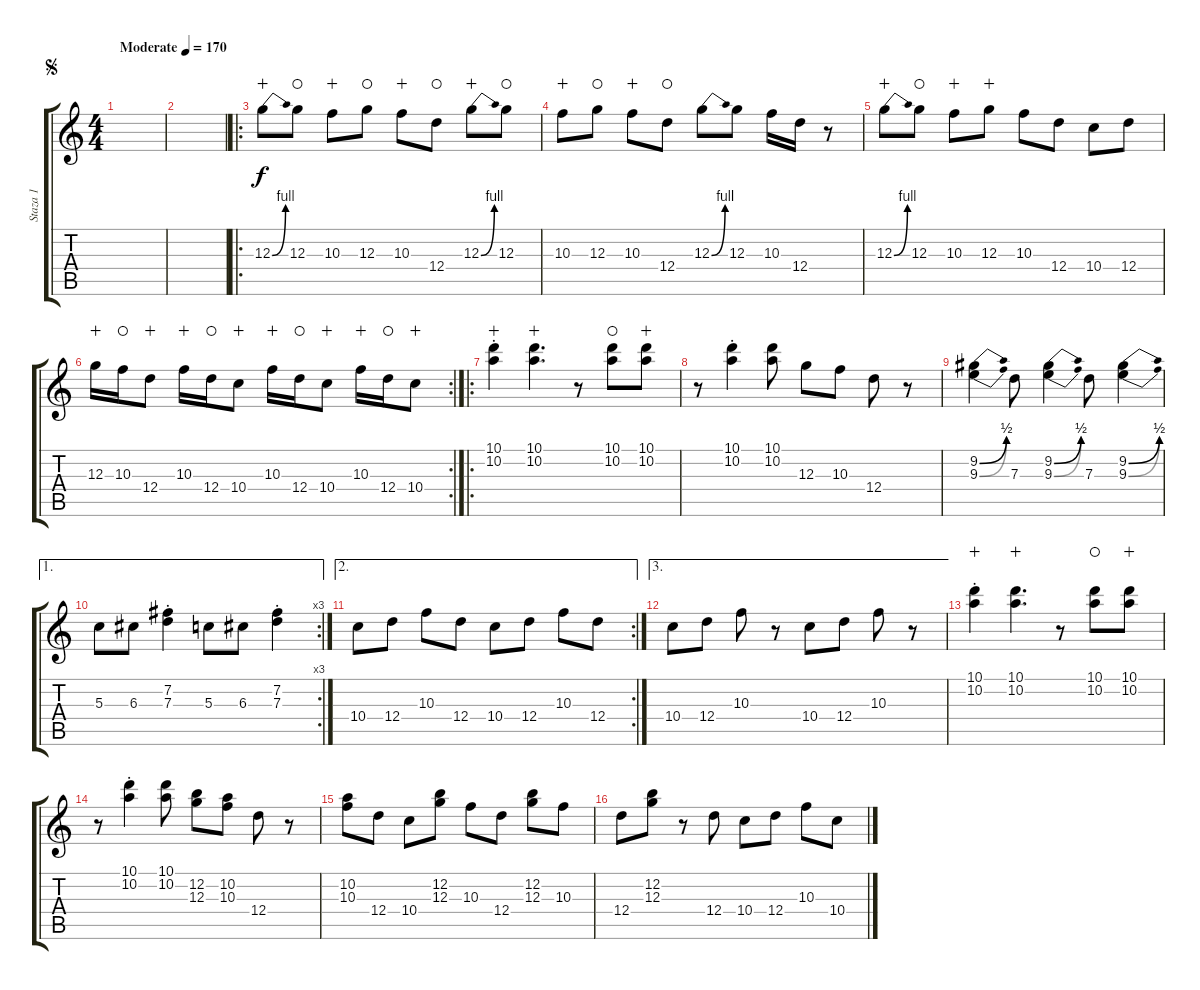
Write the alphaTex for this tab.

\track ("Staza 1" "Staza 1") {instrument overdrivenguitar}
\staff {score tabs}
\tuning (E4 B3 G3 D3 A2 E2) {hide}
\ts (4 4)
\jump segno
\tempo (170 "Moderate")
\clef g2
\ks c
|
|
\ro
12.3{be (bend 0 0 60 4)}.8{volume 16 wahc} 12.3.8{waho} 10.3.8{wahc} 12.3.8{waho} 10.3.8{wahc} 12.4.8{waho} 12.3{be (bend 0 0 60 4)}.8{wahc} 12.3.8{waho} |
10.3.8{wahc} 12.3.8{waho} 10.3.8{wahc} 12.4.8{waho} 12.3{be (bend 0 0 60 4)}.8 12.3.8 10.3.16 12.4.16 r.8 |
12.3{be (bend 0 0 60 4)}.8{wahc} 12.3.8{waho} 10.3.8{wahc} 12.3.8{wahc} 10.3.8 12.4.8 10.4.8 12.4.8 |
\rc 2
12.3.16{wahc} 10.3.16{waho} 12.4.8{wahc} 10.3.16{wahc} 12.4.16{waho} 10.4.8{wahc} 10.3.16{wahc} 12.4.16{waho} 10.4.8{wahc} 10.3.16{wahc} 12.4.16{waho} 10.4.8{wahc} |
\ro
(10.1{st} 10.2{st}).4{volume 16 wahc} (10.1 10.2).4{d wahc} r.8 (10.1 10.2).8{waho} (10.1 10.2).8{wahc} |
r.8 (10.1{st} 10.2{st}).4{volume 9} (10.1 10.2).8{volume 11} 12.3.8 10.3.8 12.4.8 r.8 |
(9.2{be (bend 0 0 60 2)} 9.3{be (bend 0 0 60 2)}).4 7.3.8 (9.2{be (bend 0 0 60 2)} 9.3{be (bend 0 0 60 2)}).4 7.3.8 (9.2{be (bend 0 0 60 2)} 9.3{be (bend 0 0 60 2)}).4 |
\ae 1
\rc 3
5.3.8 6.3.8 (7.2{st} 7.3{st}).4 5.3.8 6.3.8 (7.2{st} 7.3{st}).4 |
\ae 2
\rc 2
10.4.8 12.4.8 10.3.8 12.4.8 10.4.8 12.4.8 10.3.8 12.4.8 |
\ae 3
10.4.8 12.4.8 10.3.8 r.8 10.4.8 12.4.8 10.3.8 r.8 |
(10.1{st} 10.2{st}).4{volume 16 wahc} (10.1 10.2).4{d wahc} r.8 (10.1 10.2).8{waho} (10.1 10.2).8{wahc} |
r.8 (10.1{st} 10.2{st}).4{volume 9} (10.1 10.2).8{volume 11} (12.2 12.3).8 (10.2 10.3).8 12.4.8 r.8 |
(10.2 10.3).8 12.4.8 10.4.8 (12.2 12.3).8 10.3.8 12.4.8 (12.2 12.3).8 10.3.8 |
12.4.8 (12.2 12.3).8 r.8 12.4.8 10.4.8 12.4.8 10.3.8 10.4.8
